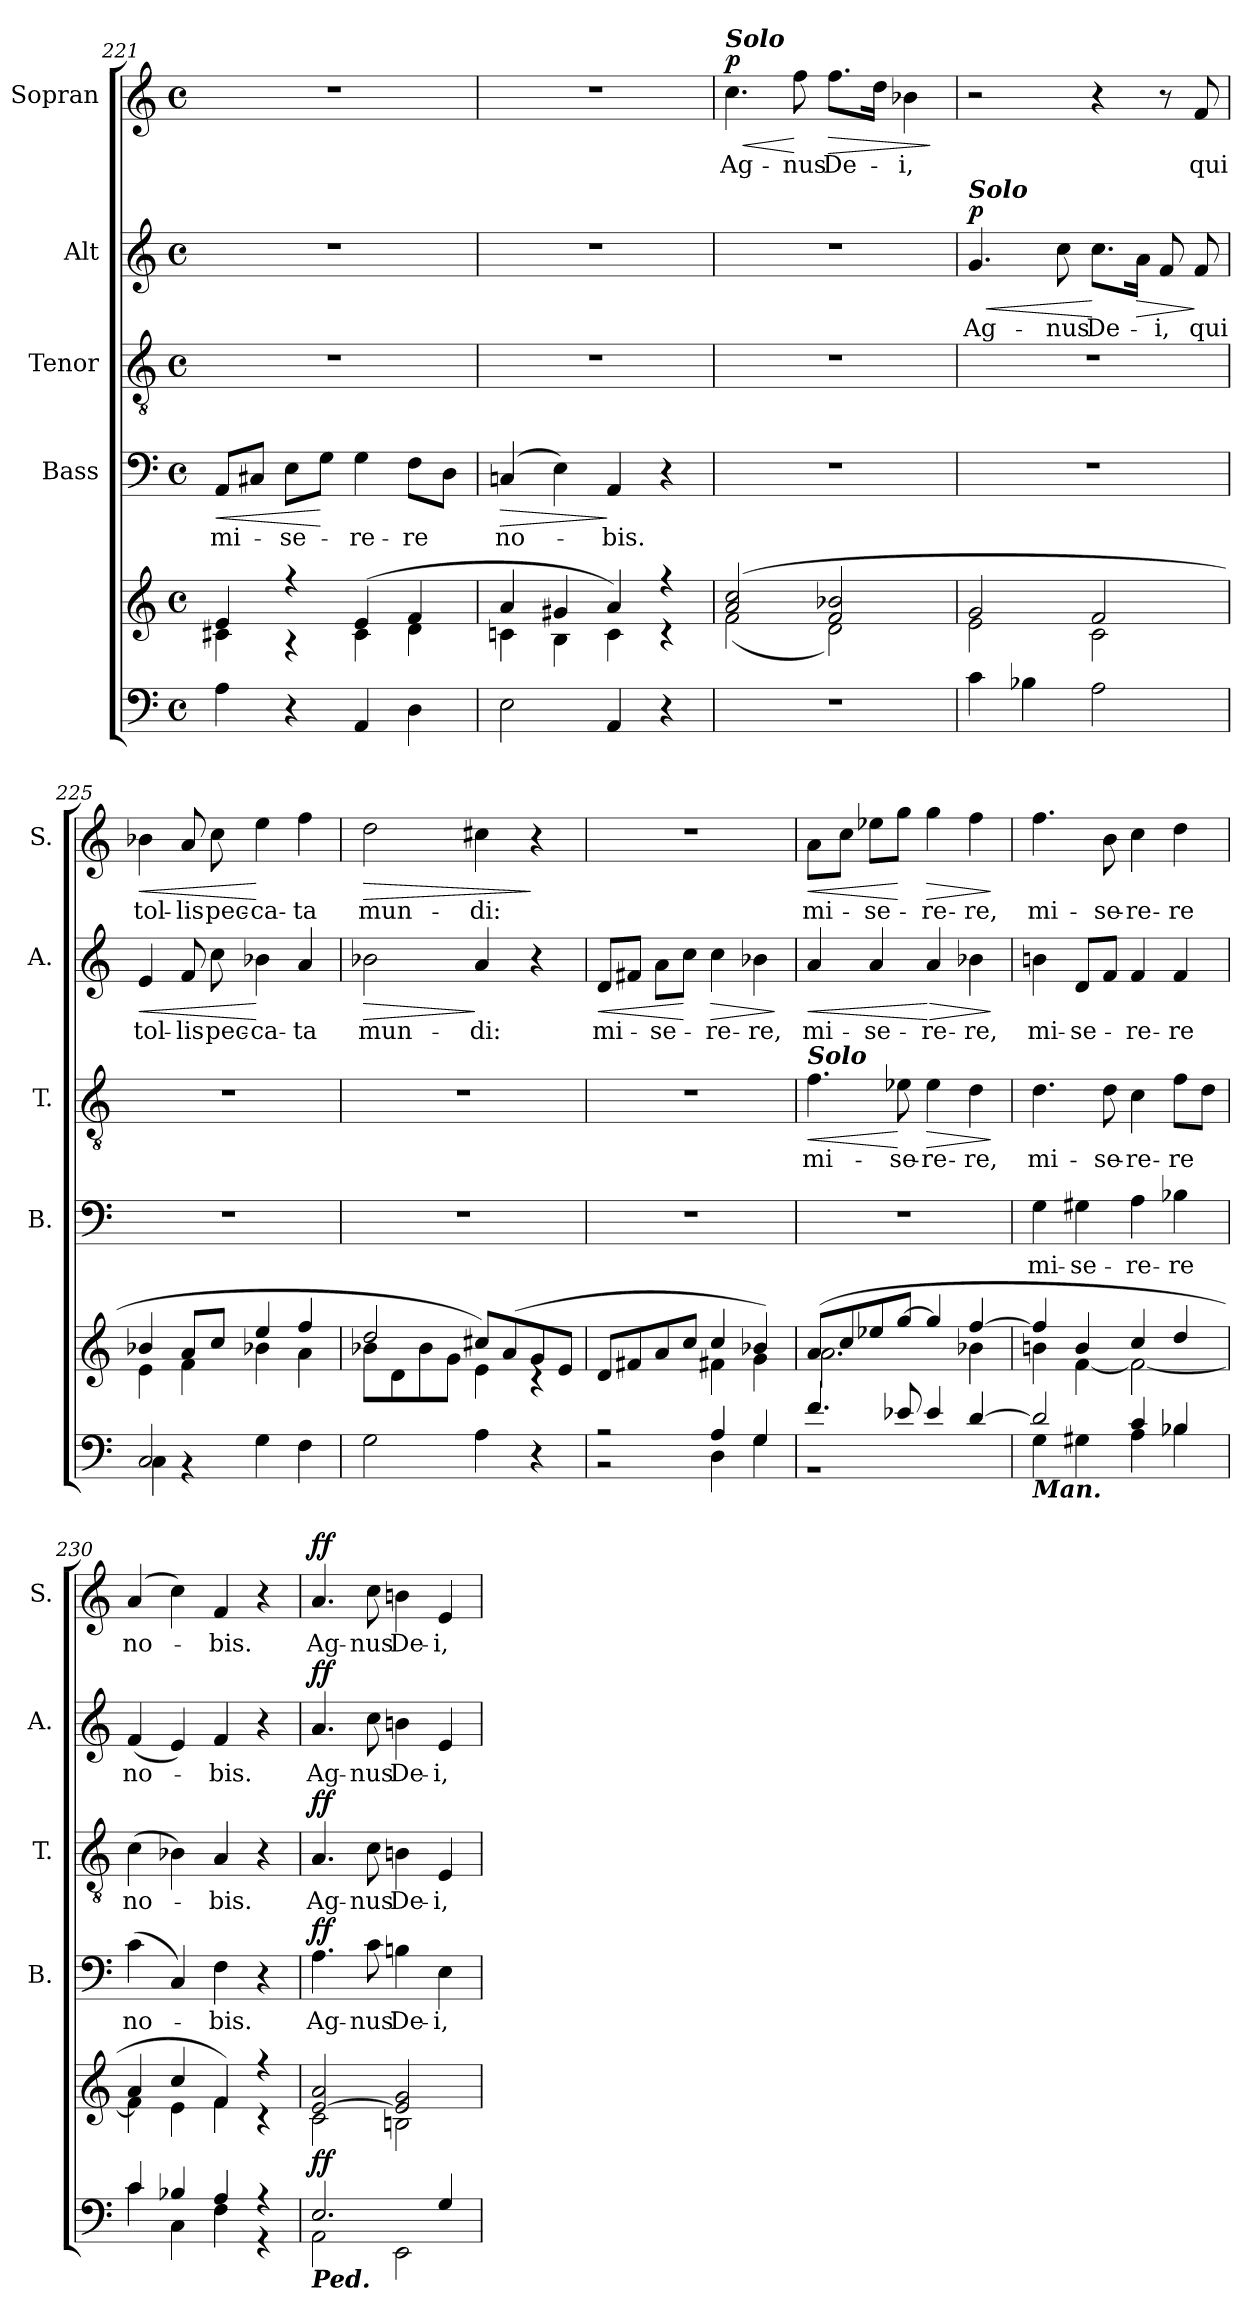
**kern	**kern	**dynam	**kern	**text	**dynam	**kern	**text	**dynam	**kern	**text	**dynam	**kern	**text	**dynam
*part5	*part5	*part5	*part4	*part4	*part4	*part3	*part3	*part3	*part2	*part2	*part2	*part1	*part1	*part1
*staff6	*staff5	*staff5/6	*staff4	*staff4	*staff4	*staff3	*staff3	*staff3	*staff2	*staff2	*staff2	*staff1	*staff1	*staff1
*	*	*	*I"Bass	*	*	*I"Tenor	*	*	*I"Alt	*	*	*I"Sopran	*	*
*	*	*	*I'B.	*	*	*I'T.	*	*	*I'A.	*	*	*I'S.	*	*
!!LO:PB:g=z
*clefF4	*clefG2	*	*clefF4	*	*	*clefGv2	*	*	*clefG2	*	*	*clefG2	*	*
*k[]	*k[]	*	*k[]	*	*	*k[]	*	*	*k[]	*	*	*k[]	*	*
*C:	*C:	*	*C:	*	*	*C:	*	*	*C:	*	*	*C:	*	*
*M4/4	*M4/4	*	*M4/4	*	*	*M4/4	*	*	*M4/4	*	*	*M4/4	*	*
*met(c)	*met(c)	*	*met(c)	*	*	*met(c)	*	*	*met(c)	*	*	*met(c)	*	*
=221	=221	=221	=221	=221	=221	=221	=221	=221	=221	=221	=221	=221	=221	=221
*	*^	*	*	*	*	*	*	*	*	*	*	*	*	*
!	!	!	!	!	!LO:LY:b	!LO:HP:b	!	!	!	!	!	!	!	!	!
4A\	4e/	4c#X\	.	8AA/L	mi-	<	1r	.	.	1r	.	.	1r	.	.
.	.	.	.	8C#X/J	.	.	.	.	.	.	.	.	.	.	.
!	!	!	!	!	!LO:LY:b	!	!	!	!	!	!	!	!	!	!
4r	4r	4r	.	8E\L	-se-	.	.	.	.	.	.	.	.	.	.
.	.	.	.	8G\J	.	[	.	.	.	.	.	.	.	.	.
!	!	!	!	!	!LO:LY:b	!	!	!	!	!	!	!	!	!	!
4AA/	(4e/	4c#\	.	4G\	-re-	.	.	.	.	.	.	.	.	.	.
!	!	!	!	!	!LO:LY:b	!	!	!	!	!	!	!	!	!	!
4D\	4f/	4d\	.	8F\L	-re	.	.	.	.	.	.	.	.	.	.
.	.	.	.	8D\J	.	.	.	.	.	.	.	.	.	.	.
=222	=222	=222	=222	=222	=222	=222	=222	=222	=222	=222	=222	=222	=222	=222	=222
!	!	!	!	!	!LO:LY:b	!LO:HP:b	!	!	!	!	!	!	!	!	!
2E\	4a/	4cn\	.	(4Cn/	no-	>	1r	.	.	1r	.	.	1r	.	.
.	4g#X/	4B\	.	4E\)	.	.	.	.	.	.	.	.	.	.	.
!	!	!	!	!	!LO:LY:b	!	!	!	!	!	!	!	!	!	!
4AA/	4a/)	4c\	.	4AA/	-bis.	]	.	.	.	.	.	.	.	.	.
4r	4r	4r	.	4r	.	.	.	.	.	.	.	.	.	.	.
=223	=223	=223	=223	=223	=223	=223	=223	=223	=223	=223	=223	=223	=223	=223	=223
!	!	!	!	!	!	!	!	!	!	!	!	!	!LO:TX:a:Bi:t=Solo	!	!
!	!	!	!	!	!	!	!	!	!	!	!	!	!	!LO:LY:b	!LO:HP:b
!	!	!	!	!	!	!	!	!	!	!	!	!	!	!	!LO:DY:n=1:a
1r	(2a/ 2cc/	(<2f\	.	1r	.	.	1r	.	.	1r	.	.	4.cc\	Ag-	< p
!	!	!	!	!	!	!	!	!	!	!	!	!	!	!LO:LY:b	!
.	.	.	.	.	.	.	.	.	.	.	.	.	8ff\	-nus	[
!	!	!	!	!	!	!	!	!	!	!	!	!	!	!LO:LY:b	!LO:HP:b
.	2f/ 2b-X/	2d\)	.	.	.	.	.	.	.	.	.	.	8.ff\L	De-	>
.	.	.	.	.	.	.	.	.	.	.	.	.	16dd\Jk	.	.
!	!	!	!	!	!	!	!	!	!	!	!	!	!	!LO:LY:b	!
.	.	.	.	.	.	.	.	.	.	.	.	.	4b-X\	-i,	.
*	*v	*v	*	*	*	*	*	*	*	*	*	*	*	*	*
.	.	.	.	.	.	.	.	.	.	.	.	.	.	]
=224	=224	=224	=224	=224	=224	=224	=224	=224	=224	=224	=224	=224	=224	=224
*	*^	*	*	*	*	*	*	*	*	*	*	*	*	*
!	!	!	!	!	!	!	!	!	!	!LO:TX:a:Bi:t=Solo	!	!	!	!	!
!	!	!	!	!	!	!	!	!	!	!	!LO:LY:b	!LO:HP:b	!	!	!
!	!	!	!	!	!	!	!	!	!	!	!	!LO:DY:n=1:a	!	!	!
4c\	2g/	2e\	.	1r	.	.	1r	.	.	4.g/	Ag-	< p	2r	.	.
4B-X\	.	.	.	.	.	.	.	.	.	.	.	.	.	.	.
!	!	!	!	!	!	!	!	!	!	!	!LO:LY:b	!	!	!	!
.	.	.	.	.	.	.	.	.	.	8cc\	-nus	.	.	.	.
!	!	!	!	!	!	!	!	!	!	!	!LO:LY:b	!	!	!	!
2A\	2f/	2c\	.	.	.	.	.	.	.	8.cc\L	De-	[	4r	.	.
!	!	!	!	!	!	!	!	!	!	!	!	!LO:HP:b	!	!	!
.	.	.	.	.	.	.	.	.	.	16a\Jk	.	>	.	.	.
!	!	!	!	!	!	!	!	!	!	!	!LO:LY:b	!	!	!	!
.	.	.	.	.	.	.	.	.	.	8f/	-i,	.	8r	.	.
!	!	!	!	!	!	!	!	!	!	!	!LO:LY:b	!	!	!LO:LY:b	!
.	.	.	.	.	.	.	.	.	.	8f/	qui	]	8f/	qui	.
!!LO:PB:g=z
=225	=225	=225	=225	=225	=225	=225	=225	=225	=225	=225	=225	=225	=225	=225	=225
*^	*	*	*	*	*	*	*	*	*	*	*	*	*	*	*
!	!	!	!	!	!	!	!	!	!	!	!	!LO:LY:b	!LO:HP:b	!	!LO:LY:b	!LO:HP:b
2C/	4C\	4b-X/	4e\	.	1r	.	.	1r	.	.	4e/	tol-	<	4b-X\	tol-	<
!	!	!	!	!	!	!	!	!	!	!	!	!LO:LY:b	!	!	!LO:LY:b	!
.	4rBB	8a/L	4f\	.	.	.	.	.	.	.	8f/	-lis	.	8a/	-lis	.
!	!	!	!	!	!	!	!	!	!	!	!	!LO:LY:b	!	!	!LO:LY:b	!
.	.	8cc/J	.	.	.	.	.	.	.	.	8cc\	pec-	.	8cc\	pec-	.
!	!	!	!	!	!	!	!	!	!	!	!	!LO:LY:b	!	!	!LO:LY:b	!
2ryy	4G\	4ee/	4b-X\	.	.	.	.	.	.	.	4b-X\	-ca-	[	4ee\	-ca-	[
!	!	!	!	!	!	!	!	!	!	!	!	!LO:LY:b	!	!	!LO:LY:b	!
.	4F\	4ff/	4a\	.	.	.	.	.	.	.	4a/	-ta	.	4ff\	-ta	.
=226	=226	=226	=226	=226	=226	=226	=226	=226	=226	=226	=226	=226	=226	=226	=226	=226
!	!	!	!	!	!	!	!	!	!	!	!	!LO:LY:b	!LO:HP:b	!	!LO:LY:b	!LO:HP:b
*v	*v	*	*	*	*	*	*	*	*	*	*	*	*	*	*	*
2G\	2dd/	8b-X\L	.	1r	.	.	1r	.	.	2b-X\	mun-	>	2dd\	mun-	>
.	.	8d\	.	.	.	.	.	.	.	.	.	.	.	.	.
.	.	8b-\	.	.	.	.	.	.	.	.	.	.	.	.	.
.	.	8g\J	.	.	.	.	.	.	.	.	.	.	.	.	.
!	!	!	!	!	!	!	!	!	!	!	!LO:LY:b	!	!	!LO:LY:b	!
4A\	8cc#X/L)	4e\	.	.	.	.	.	.	.	4a/	-di:	]	4cc#X\	-di:	.
.	(>8a/	.	.	.	.	.	.	.	.	.	.	.	.	.	.
4r	8g/	4rB	.	.	.	.	.	.	.	4r	.	.	4r	.	]
.	8e/J	.	.	.	.	.	.	.	.	.	.	.	.	.	.
=227	=227	=227	=227	=227	=227	=227	=227	=227	=227	=227	=227	=227	=227	=227	=227
*^	*	*	*	*	*	*	*	*	*	*	*	*	*	*	*
!	!	!	!	!	!	!	!	!	!	!	!	!LO:LY:b	!LO:HP:b	!	!	!
2r	2r	8d/L	2ryy	.	1r	.	.	1r	.	.	8d/L	mi-	<	1r	.	.
.	.	8f#X/	.	.	.	.	.	.	.	.	8f#X/J	.	.	.	.	.
!	!	!	!	!	!	!	!	!	!	!	!	!LO:LY:b	!	!	!	!
.	.	8a/	.	.	.	.	.	.	.	.	8a\L	-se-	.	.	.	.
.	.	8cc/J	.	.	.	.	.	.	.	.	8cc\J	.	[	.	.	.
!	!	!	!	!	!	!	!	!	!	!	!	!LO:LY:b	!LO:HP:b	!	!	!
4A/	4D\	4cc/	4f#X\	.	.	.	.	.	.	.	4cc\	-re-	>	.	.	.
!	!	!	!	!	!	!	!	!	!	!	!	!LO:LY:b	!	!	!	!
4G/	4G\	4b-X/)	4g\	.	.	.	.	.	.	.	4b-X\	-re,	.	.	.	.
*v	*v	*	*	*	*	*	*	*	*	*	*	*	*	*	*	*
*	*v	*v	*	*	*	*	*	*	*	*	*	*	*	*	*
.	.	.	.	.	.	.	.	.	.	.	]	.	.	.
=228	=228	=228	=228	=228	=228	=228	=228	=228	=228	=228	=228	=228	=228	=228
*^	*^	*	*	*	*	*	*	*	*	*	*	*	*	*
!	!	!	!	!	!	!	!	!LO:TX:a:Bi:t=Solo	!	!	!	!	!	!	!	!
!	!	!	!	!	!	!	!	!	!LO:LY:b	!LO:HP:b	!	!LO:LY:b	!LO:HP:b	!	!LO:LY:b	!LO:HP:b
4.f/	1r	(>8a/L	2.a\	.	1r	.	.	4.f\	mi-	<	4a/	mi-	<	8a\L	mi-	<
.	.	8cc/	.	.	.	.	.	.	.	.	.	.	.	8cc\J	.	.
!	!	!	!	!	!	!	!	!	!	!	!	!LO:LY:b	!	!	!LO:LY:b	!
.	.	8ee-X/	.	.	.	.	.	.	.	.	4a/	-se-	.	8ee-X\L	-se-	.
!	!	!	!	!	!	!	!	!	!LO:LY:b	!	!	!	!	!	!	!
8e-X/	.	[>8gg/J	.	.	.	.	.	8e-X\	-se-	[	.	.	.	8gg\J	.	[
!	!	!	!	!	!	!	!	!	!LO:LY:b	!LO:HP:b	!	!LO:LY:b	!LO:HP:n=1:b	!	!LO:LY:b	!LO:HP:b
4e-/	.	4gg/]	.	.	.	.	.	4e-\	-re-	>	4a/	-re-	[ >	4gg\	-re-	>
!	!	!	!	!	!	!	!	!	!LO:LY:b	!	!	!LO:LY:b	!	!	!LO:LY:b	!
[>4d/	.	[>4ff/	4b-X\	.	.	.	.	4d\	-re,	.	4b-X\	-re,	.	4ff\	-re,	.
*v	*v	*	*	*	*	*	*	*	*	*	*	*	*	*	*	*
*	*v	*v	*	*	*	*	*	*	*	*	*	*	*	*	*
.	.	.	.	.	.	.	.	]	.	.	]	.	.	]
!!LO:PB:g=z
=229	=229	=229	=229	=229	=229	=229	=229	=229	=229	=229	=229	=229	=229	=229
*^	*^	*	*	*	*	*	*	*	*	*	*	*	*	*
!LO:TX:b:Bi:t=Man.	!	!	!	!	!	!	!	!	!	!	!	!	!	!	!	!
!	!	!	!	!	!	!LO:LY:b	!	!	!LO:LY:b	!	!	!LO:LY:b	!	!	!LO:LY:b	!
2d/]	4G\	4ff/]	4bn\	.	4G\	mi-	.	4.d\	mi-	.	4bn\	mi-	.	4.ff\	mi-	.
!	!	!	!	!	!	!LO:LY:b	!	!	!	!	!	!LO:LY:b	!	!	!	!
.	4G#X\	4b/	[<4f\	.	4G#X\	-se-	.	.	.	.	8d/L	-se-	.	.	.	.
!	!	!	!	!	!	!	!	!	!LO:LY:b	!	!	!	!	!	!LO:LY:b	!
.	.	.	.	.	.	.	.	8d\	-se-	.	8f/J	.	.	8b\	-se-	.
!	!	!	!	!	!	!LO:LY:b	!	!	!LO:LY:b	!	!	!LO:LY:b	!	!	!LO:LY:b	!
4c/	4A\	4cc/	2f\_	.	4A\	-re-	.	4c\	-re-	.	4f/	-re-	.	4cc\	-re-	.
!	!	!	!	!	!	!LO:LY:b	!	!	!LO:LY:b	!	!	!LO:LY:b	!	!	!LO:LY:b	!
4B-X/	4B-\	4dd/	.	.	4B-X\	-re	.	8f\L	-re	.	4f/	-re	.	4dd\	-re	.
.	.	.	.	.	.	.	.	8d\J	.	.	.	.	.	.	.	.
=230	=230	=230	=230	=230	=230	=230	=230	=230	=230	=230	=230	=230	=230	=230	=230	=230
!	!	!	!	!	!	!LO:LY:b	!	!	!LO:LY:b	!	!	!LO:LY:b	!	!	!LO:LY:b	!
4c/	4c\	4a/	4f\]	.	(>4c\	no-	.	(>4c\	no-	.	(<4f/	no-	.	(4a/	no-	.
4B-X/	4C\	4cc/	4e\	.	4C/)	.	.	4B-X\)	.	.	4e/)	.	.	4cc\)	.	.
!	!	!	!	!	!	!LO:LY:b	!	!	!LO:LY:b	!	!	!LO:LY:b	!	!	!LO:LY:b	!
4A/	4F\	4f/)	4f\	.	4F\	-bis.	.	4A/	-bis.	.	4f/	-bis.	.	4f/	-bis.	.
4r	4r	4r	4r	.	4r	.	.	4r	.	.	4r	.	.	4r	.	.
=231	=231	=231	=231	=231	=231	=231	=231	=231	=231	=231	=231	=231	=231	=231	=231	=231
!LO:TX:b:Bi:t=Ped.	!	!	!	!	!	!	!	!	!	!	!	!	!	!	!	!
!	!	!	!	!LO:DY:b	!	!LO:LY:b	!LO:DY:a	!	!LO:LY:b	!LO:DY:a	!	!LO:LY:b	!LO:DY:a	!	!LO:LY:b	!LO:DY:a
2.E/	2AA\	[>2e/ 2a/	2c\	ff	4.A\	Ag-	ff	4.A/	Ag-	ff	4.a/	Ag-	ff	4.a/	Ag-	ff
!	!	!	!	!	!	!LO:LY:b	!	!	!LO:LY:b	!	!	!LO:LY:b	!	!	!LO:LY:b	!
.	.	.	.	.	8c\	-nus	.	8c\	-nus	.	8cc\	-nus	.	8cc\	-nus	.
!	!	!	!	!	!	!LO:LY:b	!	!	!LO:LY:b	!	!	!LO:LY:b	!	!	!LO:LY:b	!
.	2EE\	2e/] 2g/	2Bn\	.	4Bn\	De-	.	4Bn\	De-	.	4bn\	De-	.	4bn\	De-	.
!	!	!	!	!	!	!LO:LY:b	!	!	!LO:LY:b	!	!	!LO:LY:b	!	!	!LO:LY:b	!
4G/	.	.	.	.	4E\	-i,	.	4E/	-i,	.	4e/	-i,	.	4e/	-i,	.
*v	*v	*	*	*	*	*	*	*	*	*	*	*	*	*	*	*
*	*v	*v	*	*	*	*	*	*	*	*	*	*	*	*	*
=	=	=	=	=	=	=	=	=	=	=	=	=	=	=
*-	*-	*-	*-	*-	*-	*-	*-	*-	*-	*-	*-	*-	*-	*-
